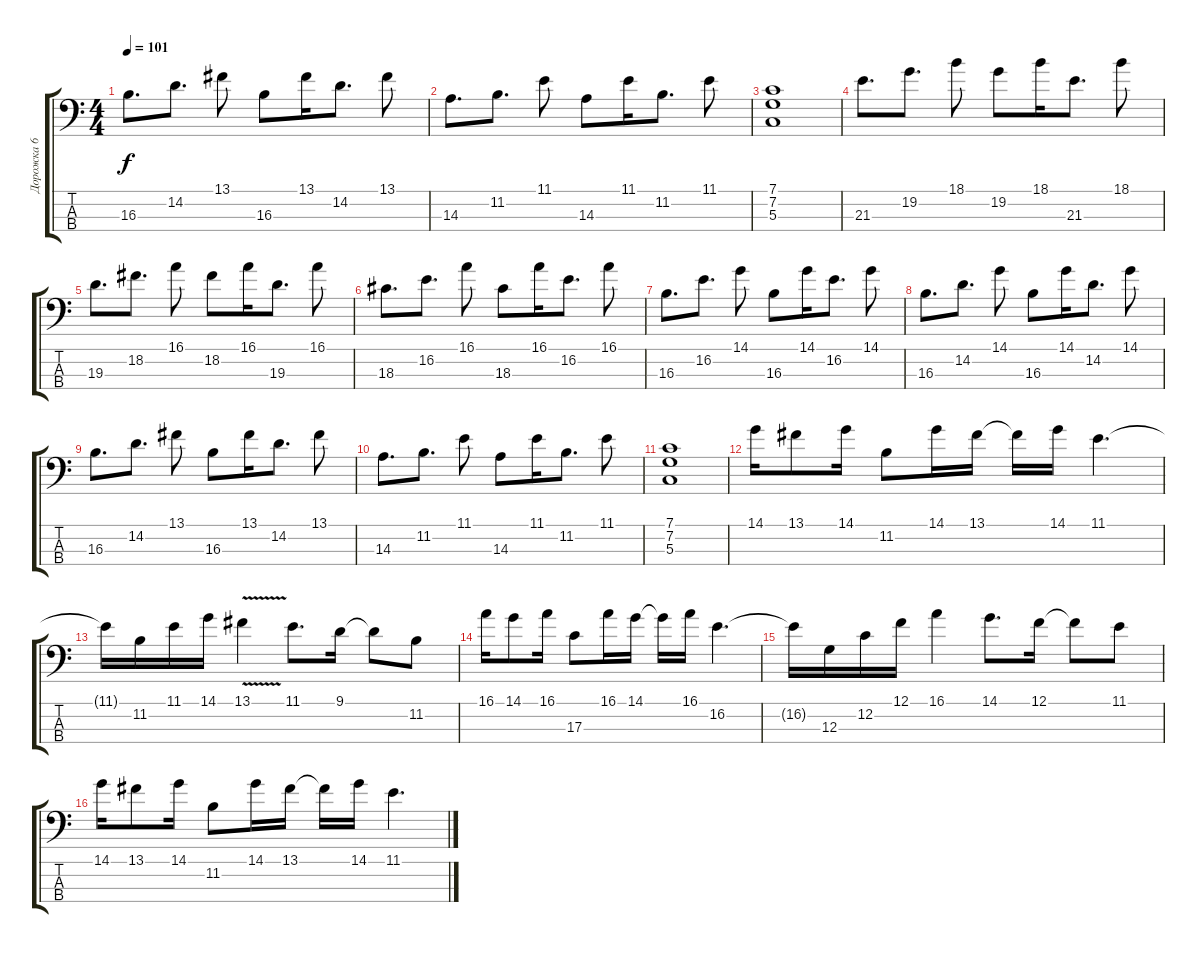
\track ("Дорожка 6" "Дорожка 6") {instrument distortionguitar}
\staff {score tabs}
\tuning (F2 C2 G1 D1) {hide}
\ts (4 4)
\tempo 101
\clef f4
\ks c
16.3.8{d dy f} 14.2.8{d} 13.1.8 16.3.8 13.1.16 14.2.8{d} 13.1.8 |
14.3.8{d} 11.2.8{d} 11.1.8 14.3.8 11.1.16 11.2.8{d} 11.1.8 |
(7.1 7.2 5.3).1 |
21.3.8{d} 19.2.8{d} 18.1.8 19.2.8 18.1.16 21.3.8{d} 18.1.8 |
19.3.8{d} 18.2.8{d} 16.1.8 18.2.8 16.1.16 19.3.8{d} 16.1.8 |
18.3.8{d} 16.2.8{d} 16.1.8 18.3.8 16.1.16 16.2.8{d} 16.1.8 |
16.3.8{d} 16.2.8{d} 14.1.8 16.3.8 14.1.16 16.2.8{d} 14.1.8 |
16.3.8{d} 14.2.8{d} 14.1.8 16.3.8 14.1.16 14.2.8{d} 14.1.8 |
16.3.8{d} 14.2.8{d} 13.1.8 16.3.8 13.1.16 14.2.8{d} 13.1.8 |
14.3.8{d} 11.2.8{d} 11.1.8 14.3.8 11.1.16 11.2.8{d} 11.1.8 |
(7.1 7.2 5.3).1 |
14.1.16 13.1.8 14.1.16 11.2.8 14.1.16 13.1.16 13.1{t}.16 14.1.16 11.1.4{d} |
11.1{t}.16 11.2.16 11.1.16 14.1.16 13.1{v}.4 11.1.8{d} 9.1.16 9.1{t}.8 11.2.8 |
16.1.16 14.1.8 16.1.16 17.3.8 16.1.16 14.1.16 14.1{t}.16 16.1.16 16.2.4{d} |
16.2{t}.16 12.3.16 12.2.16 12.1.16 16.1.4 14.1.8{d} 12.1.16 12.1{t}.8 11.1.8 |
14.1.16 13.1.8 14.1.16 11.2.8 14.1.16 13.1.16 13.1{t}.16 14.1.16 11.1.4{d}
